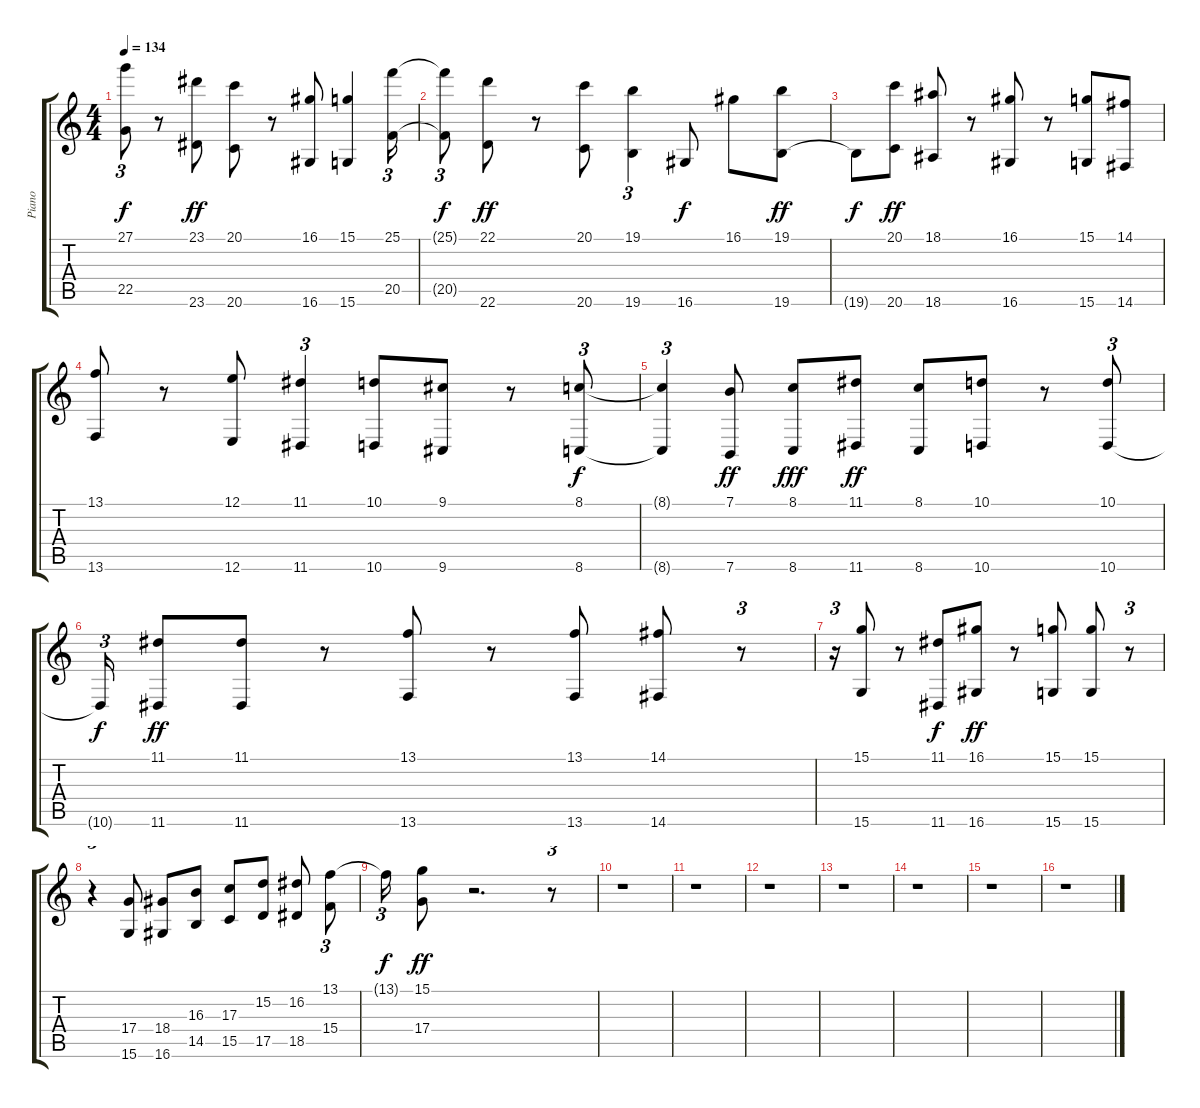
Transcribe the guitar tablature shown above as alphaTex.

\track ("Piano" "Piano") {instrument acousticgrandpiano}
\staff {score tabs}
\tuning (E4 B3 G3 D3 A2 E2) {hide}
\ts (4 4)
\tempo 134
\clef g2
\ks c
(27.1{t} 22.5{t}).8{tu (3 2) dy f} r.8 (23.1 23.6).8{dy ff} (20.1 20.6).8 r.8 (16.1 16.6).8 (15.1 15.6).4 (25.1 20.5).16{tu (3 2)} |
(25.1{t} 20.5{t}).8{tu (3 2) dy f} (22.1 22.6).8{dy ff} r.8 (20.1 20.6).8 (19.1 19.6).4{tu (3 2)} 16.6.8{dy f} 16.1.8 (19.1 19.6).8{dy ff} |
19.6{t}.8{dy f} (20.1 20.6).8{dy ff} (18.1 18.6).8 r.8 (16.1 16.6).8 r.8 (15.1 15.6).8 (14.1 14.6).8 |
(13.1 13.6).8 r.8 (12.1 12.6).8 (11.1 11.6).4{tu (3 2)} (10.1 10.6).8 (9.1 9.6).8 r.8 (8.1 8.6).8{tu (3 2) dy f} |
(8.1{t} 8.6{t}).4{tu (3 2)} (7.1 7.6).8{dy ff} (8.1 8.6).8{dy fff} (11.1 11.6).8{dy ff} (8.1 8.6).8 (10.1 10.6).8 r.8 (10.1 10.6).8{tu (3 2)} |
10.6{t}.16{tu (3 2) dy f} (11.1 11.6).8{dy ff} (11.1 11.6).8 r.8 (13.1 13.6).8 r.8 (13.1 13.6).8 (14.1 14.6).8 r.8{tu (3 2)} |
r.16{tu (3 2)} (15.1 15.6).8 r.8 (11.1 11.6).8{dy f} (16.1 16.6).8{dy ff} r.8 (15.1 15.6).8 (15.1 15.6).8 r.8{tu (3 2)} |
r.4{tu (3 2)} (17.4 15.6).8 (18.4 16.6).8 (16.3 14.5).8 (17.3 15.5).8 (15.2 17.5).8 (16.2 18.5).8 (13.1 15.4).8{tu (3 2)} |
13.1{t}.16{tu (3 2) dy f} (15.1 17.4).8{dy ff} r.2{d} r.8{tu (3 2)} |
r.1 |
r.1 |
r.1 |
r.1 |
r.1 |
r.1 |
r.1
